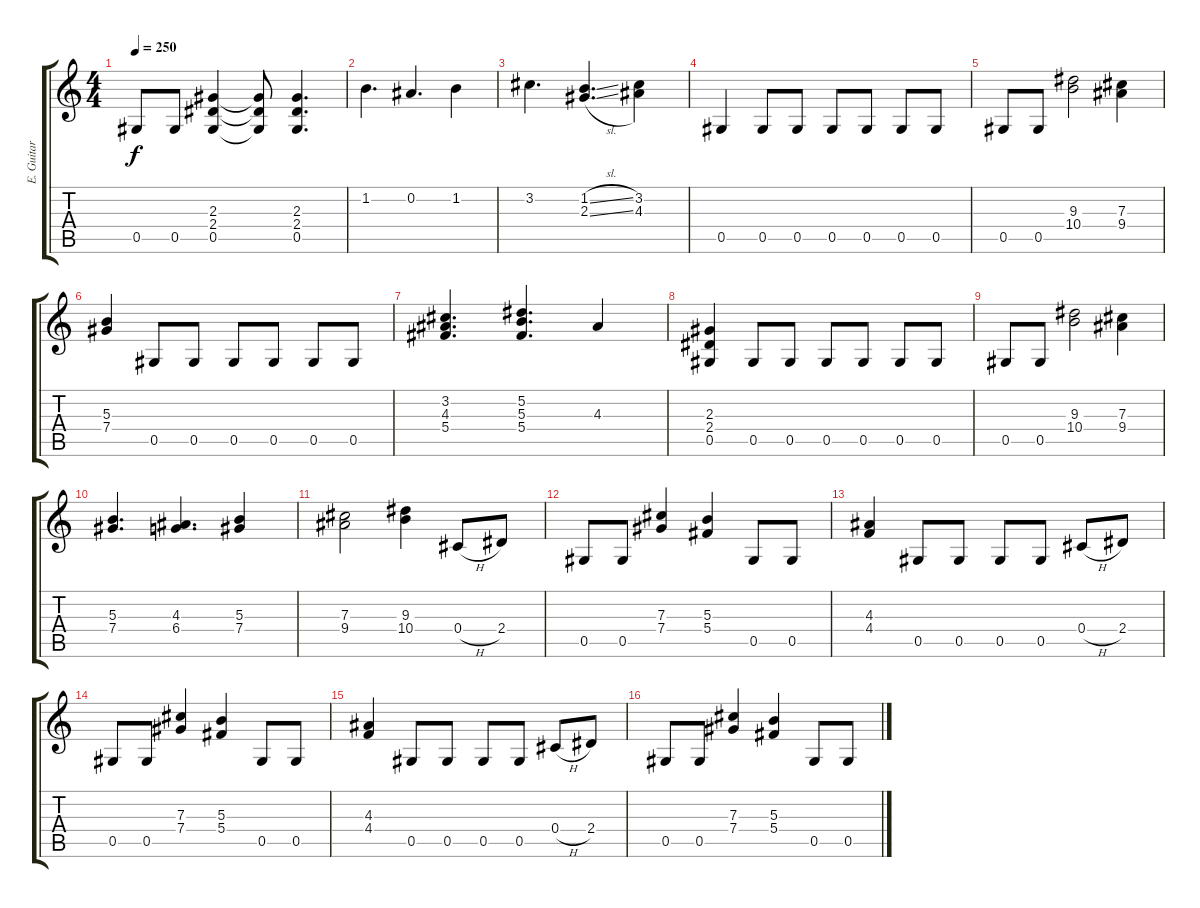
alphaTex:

\track ("E. Guitar II" "E. Guitar ") {instrument electricguitarclean}
\staff {score tabs}
\tuning (Eb4 Bb3 Gb3 Db3 Ab2 Eb2) {hide}
\ts (4 4)
\tempo 250
\clef g2
\ks c
0.5.8{dy f} 0.5.8 (2.3 2.4 0.5).4 (2.3{t} 2.4{t} 0.5{t}).8 (2.3 2.4 0.5).4{d} |
1.2.4{d} 0.2.4{d} 1.2.4 |
3.2.4{d} (1.2{sl} 2.3{sl}).4{d} (3.2 4.3).4 |
0.5.4 0.5.8 0.5.8 0.5.8 0.5.8 0.5.8 0.5.8 |
0.5.8 0.5.8 (9.3 10.4).2 (7.3 9.4).4 |
(5.3 7.4).4 0.5.8 0.5.8 0.5.8 0.5.8 0.5.8 0.5.8 |
(3.2 4.3 5.4).4{d} (5.2 5.3 5.4).4{d} 4.3.4 |
(2.3 2.4 0.5).4 0.5.8 0.5.8 0.5.8 0.5.8 0.5.8 0.5.8 |
0.5.8 0.5.8 (9.3 10.4).2 (7.3 9.4).4 |
(5.3 7.4).4{d} (4.3 6.4).4{d} (5.3 7.4).4 |
(7.3 9.4).2 (9.3 10.4).4 0.4{h}.8 2.4.8 |
0.5.8 0.5.8 (7.3 7.4).4 (5.3 5.4).4 0.5.8 0.5.8 |
(4.3 4.4).4 0.5.8 0.5.8 0.5.8 0.5.8 0.4{h}.8 2.4.8 |
0.5.8 0.5.8 (7.3 7.4).4 (5.3 5.4).4 0.5.8 0.5.8 |
(4.3 4.4).4 0.5.8 0.5.8 0.5.8 0.5.8 0.4{h}.8 2.4.8 |
0.5.8 0.5.8 (7.3 7.4).4 (5.3 5.4).4 0.5.8 0.5.8
